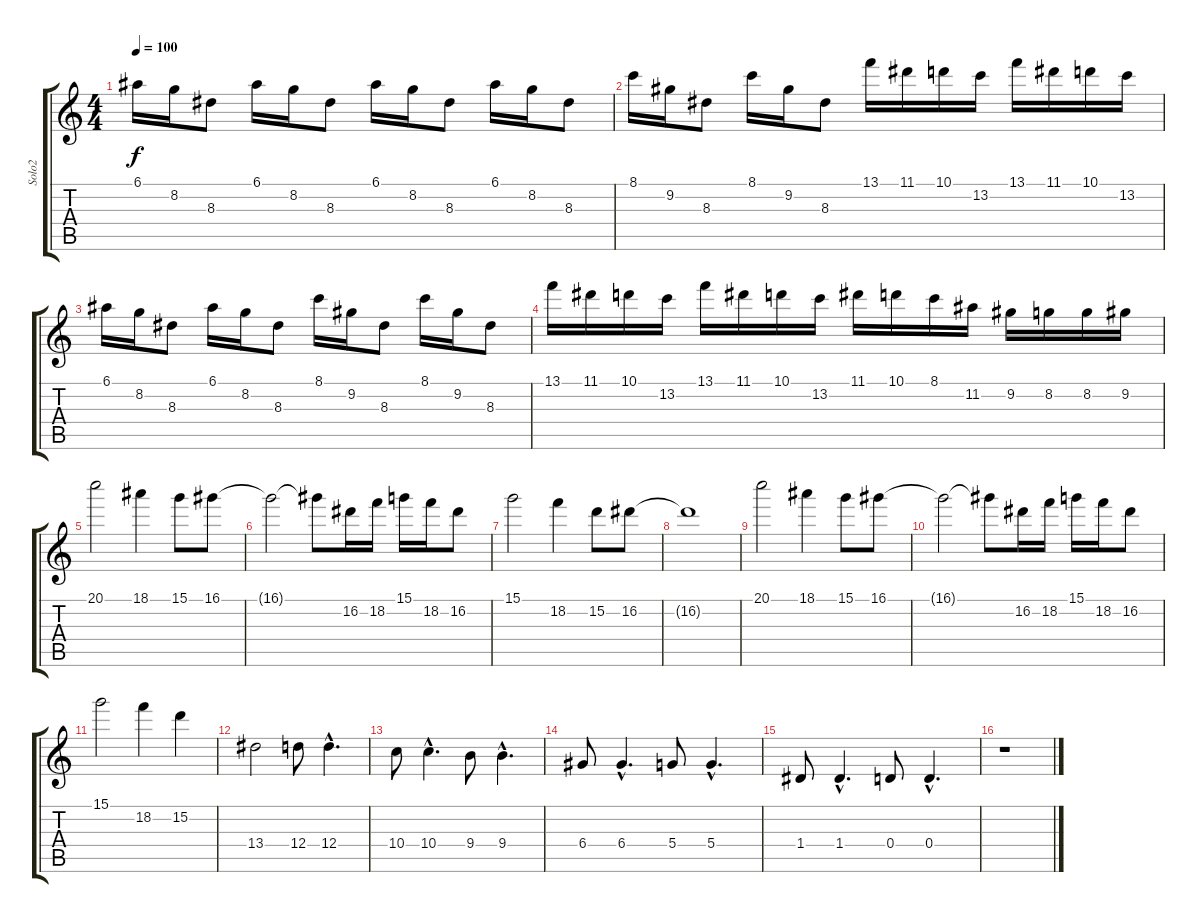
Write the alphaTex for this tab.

\track ("Solo2" "Solo2") {instrument distortionguitar}
\staff {score tabs}
\tuning (E4 B3 G3 D3 A2 E2) {hide}
\ts (4 4)
\tempo 100
\clef g2
\ks c
6.1.16{dy f} 8.2.16 8.3.8 6.1.16 8.2.16 8.3.8 6.1.16 8.2.16 8.3.8 6.1.16 8.2.16 8.3.8 |
8.1.16 9.2.16 8.3.8 8.1.16 9.2.16 8.3.8 13.1.16 11.1.16 10.1.16 13.2.16 13.1.16 11.1.16 10.1.16 13.2.16 |
6.1.16 8.2.16 8.3.8 6.1.16 8.2.16 8.3.8 8.1.16 9.2.16 8.3.8 8.1.16 9.2.16 8.3.8 |
13.1.16 11.1.16 10.1.16 13.2.16 13.1.16 11.1.16 10.1.16 13.2.16 11.1.16 10.1.16 8.1.16 11.2.16 9.2.16 8.2.16 8.2.16 9.2.16 |
20.1.2 18.1.4 15.1.8 16.1.8 |
16.1{t}.2 16.1{t}.8 16.2.16 18.2.16 15.1.16 18.2.16 16.2.8 |
15.1.2 18.2.4 15.2.8 16.2.8 |
16.2{t}.1 |
20.1.2 18.1.4 15.1.8 16.1.8 |
16.1{t}.2 16.1{t}.8 16.2.16 18.2.16 15.1.16 18.2.16 16.2.8 |
15.1.2 18.2.4 15.2.4 |
13.4.2 12.4.8 12.4{hac}.4{d} |
10.4.8 10.4{hac}.4{d} 9.4.8 9.4{hac}.4{d} |
6.4.8 6.4{hac}.4{d} 5.4.8 5.4{hac}.4{d} |
1.4.8 1.4{hac}.4{d} 0.4.8 0.4{hac}.4{d} |
r.1
